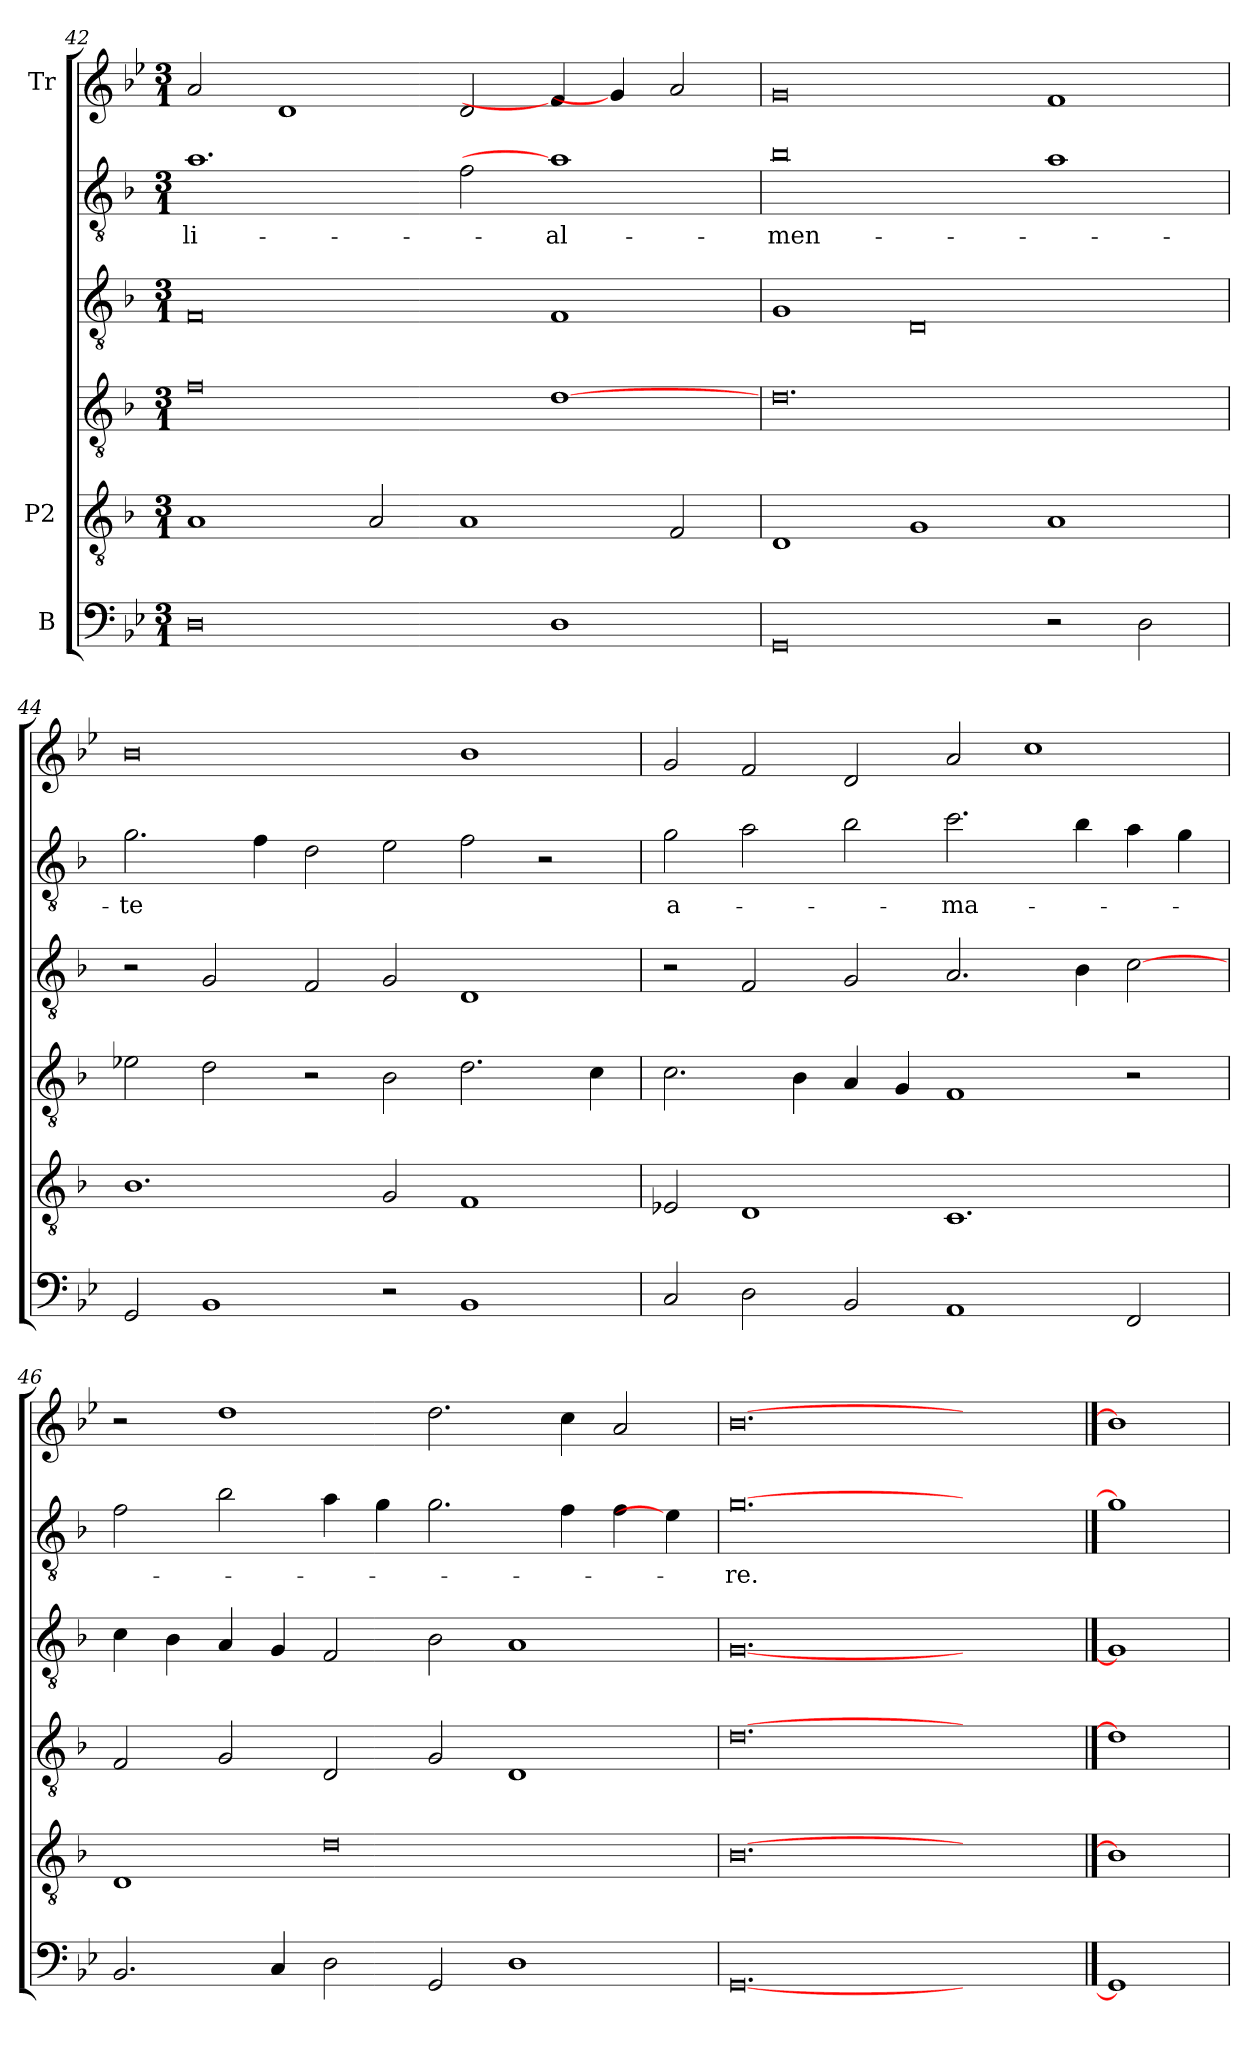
**kern	**kern	**kern	**kern	**kern	**text	**kern
*part3	*part2	*part2	*part2	*part2	*part2	*part1
*staff6	*staff5	*staff4	*staff3	*staff2	*staff2	*staff1
*I"B	*I"P2	*	*	*	*	*I"Tr
!!LO:LB:g=z
*clefF4	*clefGv2	*clefGv2	*clefGv2	*clefGv2	*	*clefG2
*	*ITrd7c12	*ITrd7c12	*ITrd7c12	*ITrd7c12	*	*
*k[b-e-]	*k[b-]	*k[b-]	*k[b-]	*k[b-]	*	*k[b-e-]
*B-:	*F:	*F:	*F:	*F:	*	*B-:
*M3/1	*M3/1	*M3/1	*M3/1	*M3/1	*	*M3/1
=42	=42	=42	=42	=42	=42	=42
!	!	!	!	!	!LO:LY:b:color=#000000	!
0Di/	1AAi/	0Fi\	0FFi/	1.Ai\	li-	2ai/
.	.	.	.	.	.	1di/
.	2AAi/	.	.	.	.	.
.	1AAi/	.	.	2Fi\	.	2di/
!	!	!	!	!	!LO:LY:b:color=#000000	!
1Di/	.	[1Di\	1FFi/	1Ai\]	-al-	4fi/]
.	.	.	.	.	.	4gi/]
.	2FFi/	.	.	.	.	2ai/
=43	=43	=43	=43	=43	=43	=43
!	!	!	!	!	!LO:LY:b:color=#000000	!
0GGi/	1DDi/	0.Di\	1GGi/	0B-i\	-men-	0gi/
.	1GGi/	.	0DDi/	.	.	.
2r	1AAi/	.	.	1Ai\	.	1fi/
2Di\	.	.	.	.	.	.
=44	=44	=44	=44	=44	=44	=44
!	!	!	!	!	!LO:LY:b:color=#000000	!
2GGi/	1.BB-i/	2E-Xi\	2r	2.Gi\	-te	0b-i/
1BB-i/	.	2Di\	2GGi/	.	.	.
.	.	.	.	4Fi\	.	.
.	.	2r	2FFi/	2Di\	.	.
2r	2GGi/	2BB-i\	2GGi/	2Ei\	.	.
1BB-i/	1FFi/	2.Di\	1DDi/	2Fi\	.	1b-i/
.	.	.	.	2r	.	.
.	.	4Ci\	.	.	.	.
!!LO:LB:g=z
=45	=45	=45	=45	=45	=45	=45
!	!	!	!	!	!LO:LY:b:color=#000000	!
2Ci/	2EE-i/	2.Ci\	2r	2Gi\	a-	2gi/
2Di\	1DDi/	.	2FFi/	2Ai\	.	2fi/
.	.	4BB-i\	.	.	.	.
2BB-i/	.	4AAi/	2GGi/	2B-i\	.	2di/
.	.	4GGi/	.	.	.	.
!	!	!	!	!	!LO:LY:b:color=#000000	!
1AAi/	1.CCi/	1FFi/	2.AAi/	2.ci\	-ma-	2ai/
.	.	.	.	.	.	1cci\
.	.	.	4BB-i\	4B-i\	.	.
2FFi/	.	2r	[2Ci\	4Ai\	.	.
.	.	.	.	4Gi\	.	.
=46	=46	=46	=46	=46	=46	=46
2.BB-i/	1DDi/	2FFi/	4Ci\	2Fi\	.	2r
.	.	.	4BB-i\	.	.	.
.	.	2GGi/	4AAi/	2B-i\	.	1ddi\
4Ci/	.	.	4GGi/	.	.	.
2Di\	0Di\	2DDi/	2FFi/	4Ai\	.	.
.	.	.	.	4Gi\	.	.
2GGi/	.	2GGi/	2BB-i\	2.Gi\	.	2.ddi\
1Di/	.	1DDi/	1AAi/	.	.	.
.	.	.	.	4Fi\	.	4cci\
.	.	.	.	4Fi\	.	2ai/
.	.	.	.	4Ei\]	.	.
=47	=47	=47	=47	=47	=47	=47
!	!	!	!	!	!LO:LY:b:color=#000000	!
[0.GGi/	[0.BB-i\	[0.Di\	[0.GGi/	[0.Gi\	-re.	[0.b-i\
1ryy	1ryy	1ryy	1ryy	1ryy	.	1ryy
*	*	*stria0	*	*	*	*
==48	==48	==48	==48	==48	==48	==48
1GGi/]	1BB-i\]	1Di\]	1GGi/]	1Gi\]	.	1b-i\]
=	=	=	=	=	=	=
*-	*-	*-	*-	*-	*-	*-
